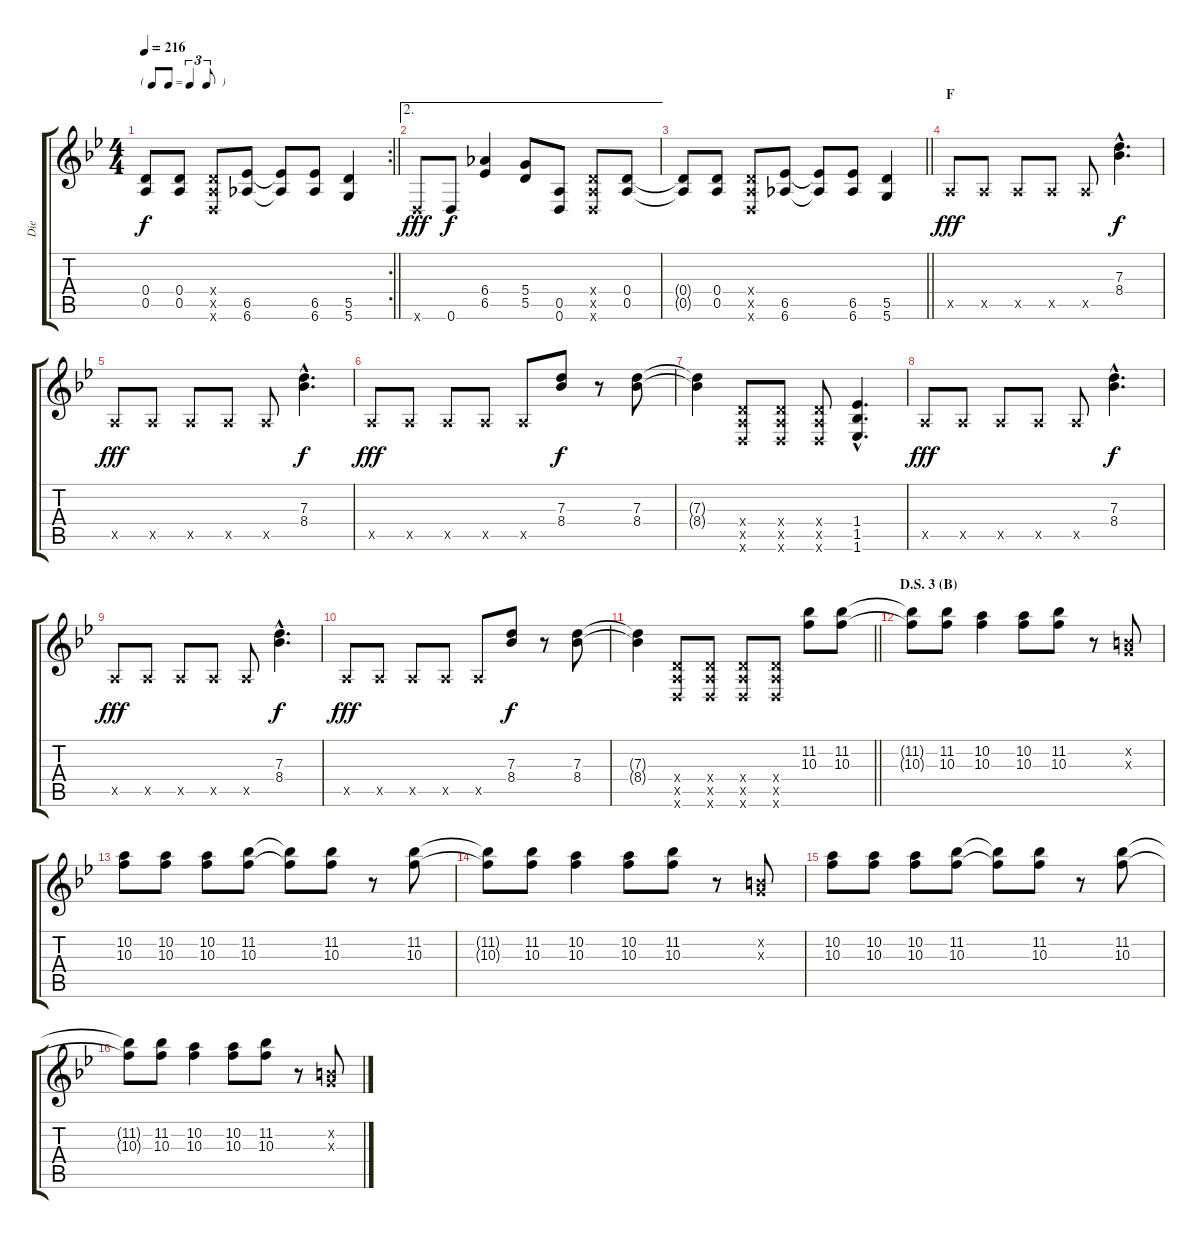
\track ("Die" "Die") {instrument distortionguitar}
\staff {score tabs}
\tuning (E4 B3 G3 D3 A2 D2) {hide}
\rc 2
\ts (4 4)
\tf triplet8th
\tempo 216
\clef g2
\barLineRight lightlight
\ks bb
(0.4{t} 0.5{t}).8{dy f} (0.4 0.5).8 (0.4{x} 0.5{x} 0.6{x}).8 (6.5 6.6).8 (6.5{t} 6.6{t}).8 (6.5 6.6).8 (5.5 5.6).4 |
\ae 2
0.6{x}.8{dy fff} 0.6.8{dy f} (6.4 6.5).4 (5.4 5.5).8 (0.5 0.6).8 (0.4{x} 0.5{x} 0.6{x}).8 (0.4 0.5).8 |
\barLineRight lightlight
(0.4{t} 0.5{t}).8 (0.4 0.5).8 (0.4{x} 0.5{x} 0.6{x}).8 (6.5 6.6).8 (6.5{t} 6.6{t}).8 (6.5 6.6).8 (5.5 5.6).4 |
\section ("" "F")
0.5{x}.8{dy fff} 0.5{x}.8 0.5{x}.8 0.5{x}.8 0.5{x}.8 (7.3{hac} 8.4{hac}).4{d dy f} |
0.5{x}.8{dy fff} 0.5{x}.8 0.5{x}.8 0.5{x}.8 0.5{x}.8 (7.3{hac} 8.4{hac}).4{d dy f} |
0.5{x}.8{dy fff} 0.5{x}.8 0.5{x}.8 0.5{x}.8 0.5{x}.8 (7.3 8.4).8{dy f} r.8 (7.3 8.4).8 |
(7.3{t} 8.4{t}).4 (0.4{x} 0.5{x} 0.6{x}).8 (0.4{x} 0.5{x} 0.6{x}).8 (0.4{x} 0.5{x} 0.6{x}).8 (1.4{hac} 1.5{hac} 1.6{hac}).4{d} |
0.5{x}.8{dy fff} 0.5{x}.8 0.5{x}.8 0.5{x}.8 0.5{x}.8 (7.3{hac} 8.4{hac}).4{d dy f} |
0.5{x}.8{dy fff} 0.5{x}.8 0.5{x}.8 0.5{x}.8 0.5{x}.8 (7.3{hac} 8.4{hac}).4{d dy f} |
0.5{x}.8{dy fff} 0.5{x}.8 0.5{x}.8 0.5{x}.8 0.5{x}.8 (7.3 8.4).8{dy f} r.8 (7.3 8.4).8 |
\barLineRight lightlight
(7.3{t} 8.4{t}).4 (0.4{x} 0.5{x} 0.6{x}).8 (0.4{x} 0.5{x} 0.6{x}).8 (0.4{x} 0.5{x} 0.6{x}).8 (0.4{x} 0.5{x} 0.6{x}).8 (11.2 10.3).8 (11.2 10.3).8 |
\section ("" "D.S. 3 (B)")
(11.2{t} 10.3{t}).8 (11.2 10.3).8 (10.2 10.3).4 (10.2 10.3).8 (11.2 10.3).8 r.8 (0.2{x} 0.3{x}).8 |
(10.2 10.3).8 (10.2 10.3).8 (10.2 10.3).8 (11.2 10.3).8 (11.2{t} 10.3{t}).8 (11.2 10.3).8 r.8 (11.2 10.3).8 |
(11.2{t} 10.3{t}).8 (11.2 10.3).8 (10.2 10.3).4 (10.2 10.3).8 (11.2 10.3).8 r.8 (0.2{x} 0.3{x}).8 |
(10.2 10.3).8 (10.2 10.3).8 (10.2 10.3).8 (11.2 10.3).8 (11.2{t} 10.3{t}).8 (11.2 10.3).8 r.8 (11.2 10.3).8 |
(11.2{t} 10.3{t}).8 (11.2 10.3).8 (10.2 10.3).4 (10.2 10.3).8 (11.2 10.3).8 r.8 (0.2{x} 0.3{x}).8
